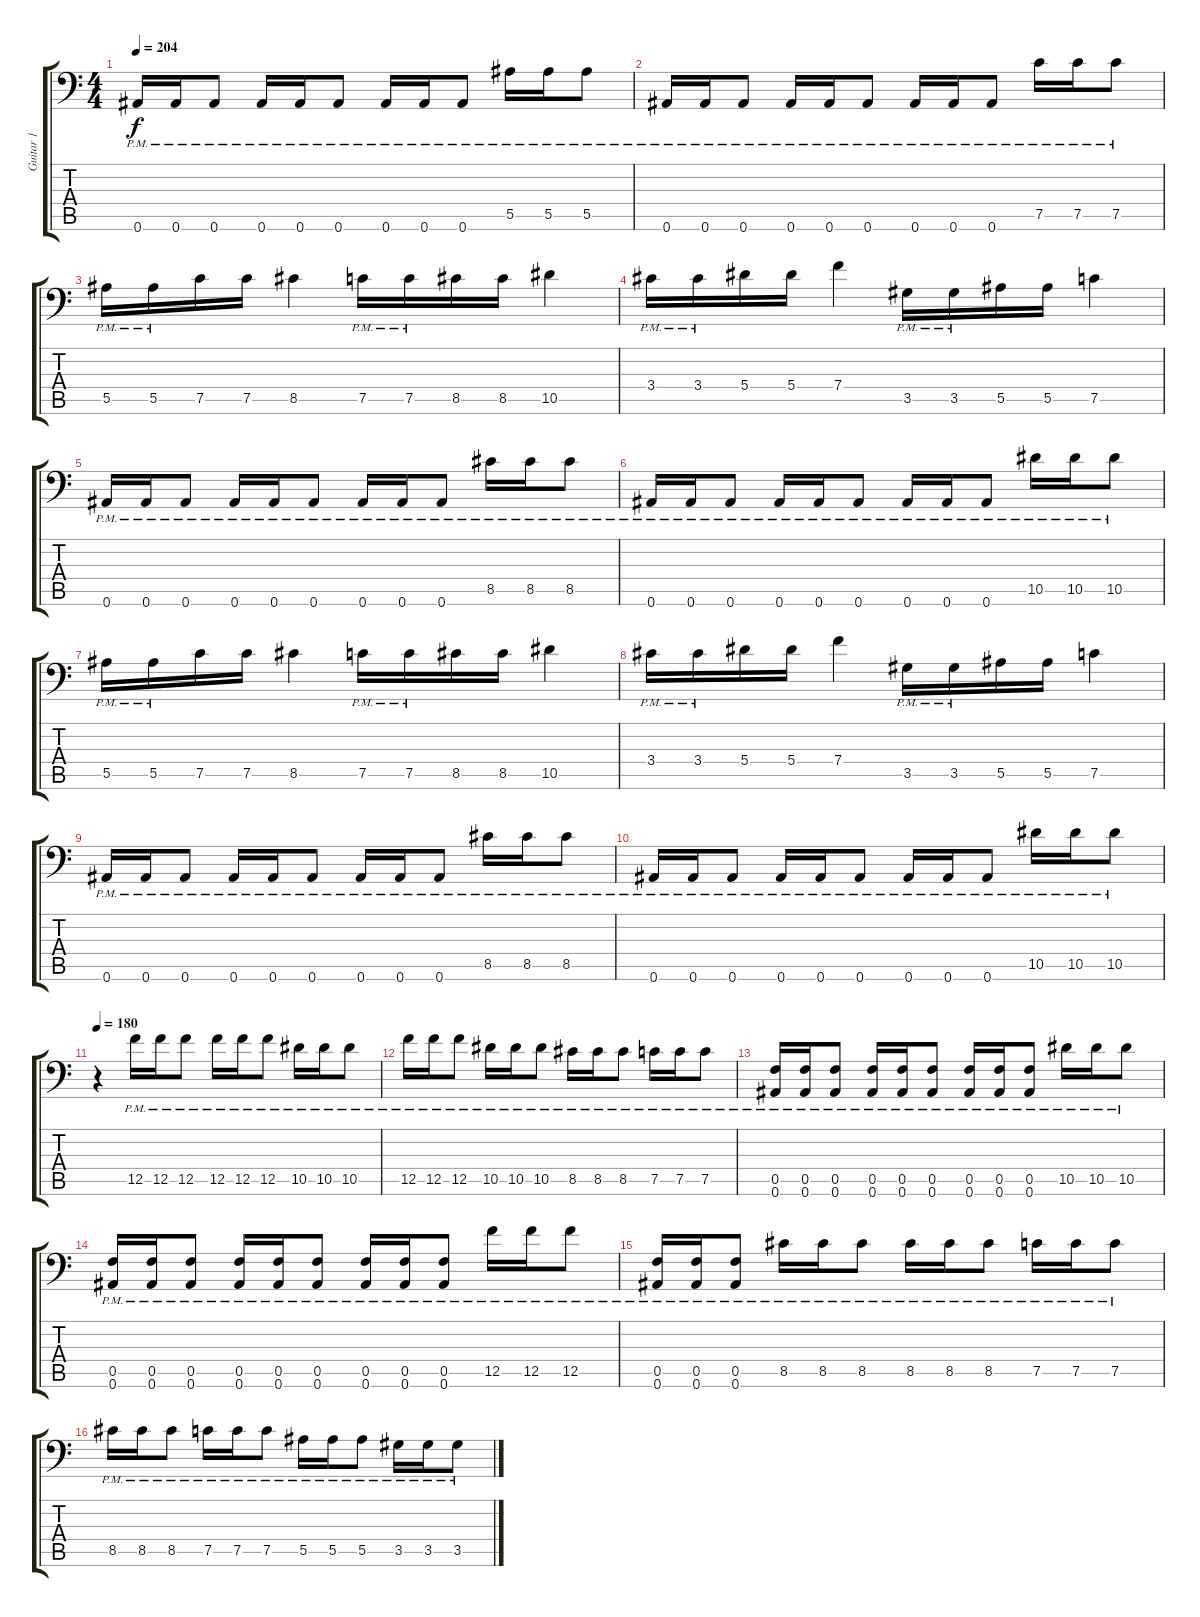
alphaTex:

\track ("Guitar 1" "Guitar 1") {instrument distortionguitar}
\staff {score tabs}
\tuning (C4 G3 Eb3 Bb2 F2 Bb1) {hide}
\ts (4 4)
\tempo 204
\clef f4
\ks c
0.6{pm}.16{dy f} 0.6{pm}.16 0.6{pm}.8 0.6{pm}.16 0.6{pm}.16 0.6{pm}.8 0.6{pm}.16 0.6{pm}.16 0.6{pm}.8 5.5{pm}.16 5.5{pm}.16 5.5{pm}.8 |
0.6{pm}.16 0.6{pm}.16 0.6{pm}.8 0.6{pm}.16 0.6{pm}.16 0.6{pm}.8 0.6{pm}.16 0.6{pm}.16 0.6{pm}.8 7.5{pm}.16 7.5{pm}.16 7.5{pm}.8 |
5.5{pm}.16 5.5{pm}.16 7.5.16 7.5.16 8.5.4 7.5{pm}.16 7.5{pm}.16 8.5.16 8.5.16 10.5.4 |
3.4{pm}.16 3.4{pm}.16 5.4.16 5.4.16 7.4.4 3.5{pm}.16 3.5{pm}.16 5.5.16 5.5.16 7.5.4 |
0.6{pm}.16 0.6{pm}.16 0.6{pm}.8 0.6{pm}.16 0.6{pm}.16 0.6{pm}.8 0.6{pm}.16 0.6{pm}.16 0.6{pm}.8 8.5{pm}.16 8.5{pm}.16 8.5{pm}.8 |
0.6{pm}.16 0.6{pm}.16 0.6{pm}.8 0.6{pm}.16 0.6{pm}.16 0.6{pm}.8 0.6{pm}.16 0.6{pm}.16 0.6{pm}.8 10.5{pm}.16 10.5{pm}.16 10.5{pm}.8 |
5.5{pm}.16 5.5{pm}.16 7.5.16 7.5.16 8.5.4 7.5{pm}.16 7.5{pm}.16 8.5.16 8.5.16 10.5.4 |
3.4{pm}.16 3.4{pm}.16 5.4.16 5.4.16 7.4.4 3.5{pm}.16 3.5{pm}.16 5.5.16 5.5.16 7.5.4 |
0.6{pm}.16 0.6{pm}.16 0.6{pm}.8 0.6{pm}.16 0.6{pm}.16 0.6{pm}.8 0.6{pm}.16 0.6{pm}.16 0.6{pm}.8 8.5{pm}.16 8.5{pm}.16 8.5{pm}.8 |
0.6{pm}.16 0.6{pm}.16 0.6{pm}.8 0.6{pm}.16 0.6{pm}.16 0.6{pm}.8 0.6{pm}.16 0.6{pm}.16 0.6{pm}.8 10.5{pm}.16 10.5{pm}.16 10.5{pm}.8 |
\tempo 180
r.4 12.5{pm}.16 12.5{pm}.16 12.5{pm}.8 12.5{pm}.16 12.5{pm}.16 12.5{pm}.8 10.5{pm}.16 10.5{pm}.16 10.5{pm}.8 |
12.5{pm}.16 12.5{pm}.16 12.5{pm}.8 10.5{pm}.16 10.5{pm}.16 10.5{pm}.8 8.5{pm}.16 8.5{pm}.16 8.5{pm}.8 7.5{pm}.16 7.5{pm}.16 7.5{pm}.8 |
(0.5{pm} 0.6{pm}).16 (0.5{pm} 0.6{pm}).16 (0.5{pm} 0.6{pm}).8 (0.5{pm} 0.6{pm}).16 (0.5{pm} 0.6{pm}).16 (0.5{pm} 0.6{pm}).8 (0.5{pm} 0.6{pm}).16 (0.5{pm} 0.6{pm}).16 (0.5{pm} 0.6{pm}).8 10.5{pm}.16 10.5{pm}.16 10.5{pm}.8 |
(0.5{pm} 0.6{pm}).16 (0.5{pm} 0.6{pm}).16 (0.5{pm} 0.6{pm}).8 (0.5{pm} 0.6{pm}).16 (0.5{pm} 0.6{pm}).16 (0.5{pm} 0.6{pm}).8 (0.5{pm} 0.6{pm}).16 (0.5{pm} 0.6{pm}).16 (0.5{pm} 0.6{pm}).8 12.5{pm}.16 12.5{pm}.16 12.5{pm}.8 |
(0.5{pm} 0.6{pm}).16 (0.5{pm} 0.6{pm}).16 (0.5{pm} 0.6{pm}).8 8.5{pm}.16 8.5{pm}.16 8.5{pm}.8 8.5{pm}.16 8.5{pm}.16 8.5{pm}.8 7.5{pm}.16 7.5{pm}.16 7.5{pm}.8 |
8.5{pm}.16 8.5{pm}.16 8.5{pm}.8 7.5{pm}.16 7.5{pm}.16 7.5{pm}.8 5.5{pm}.16 5.5{pm}.16 5.5{pm}.8 3.5{pm}.16 3.5{pm}.16 3.5{pm}.8
